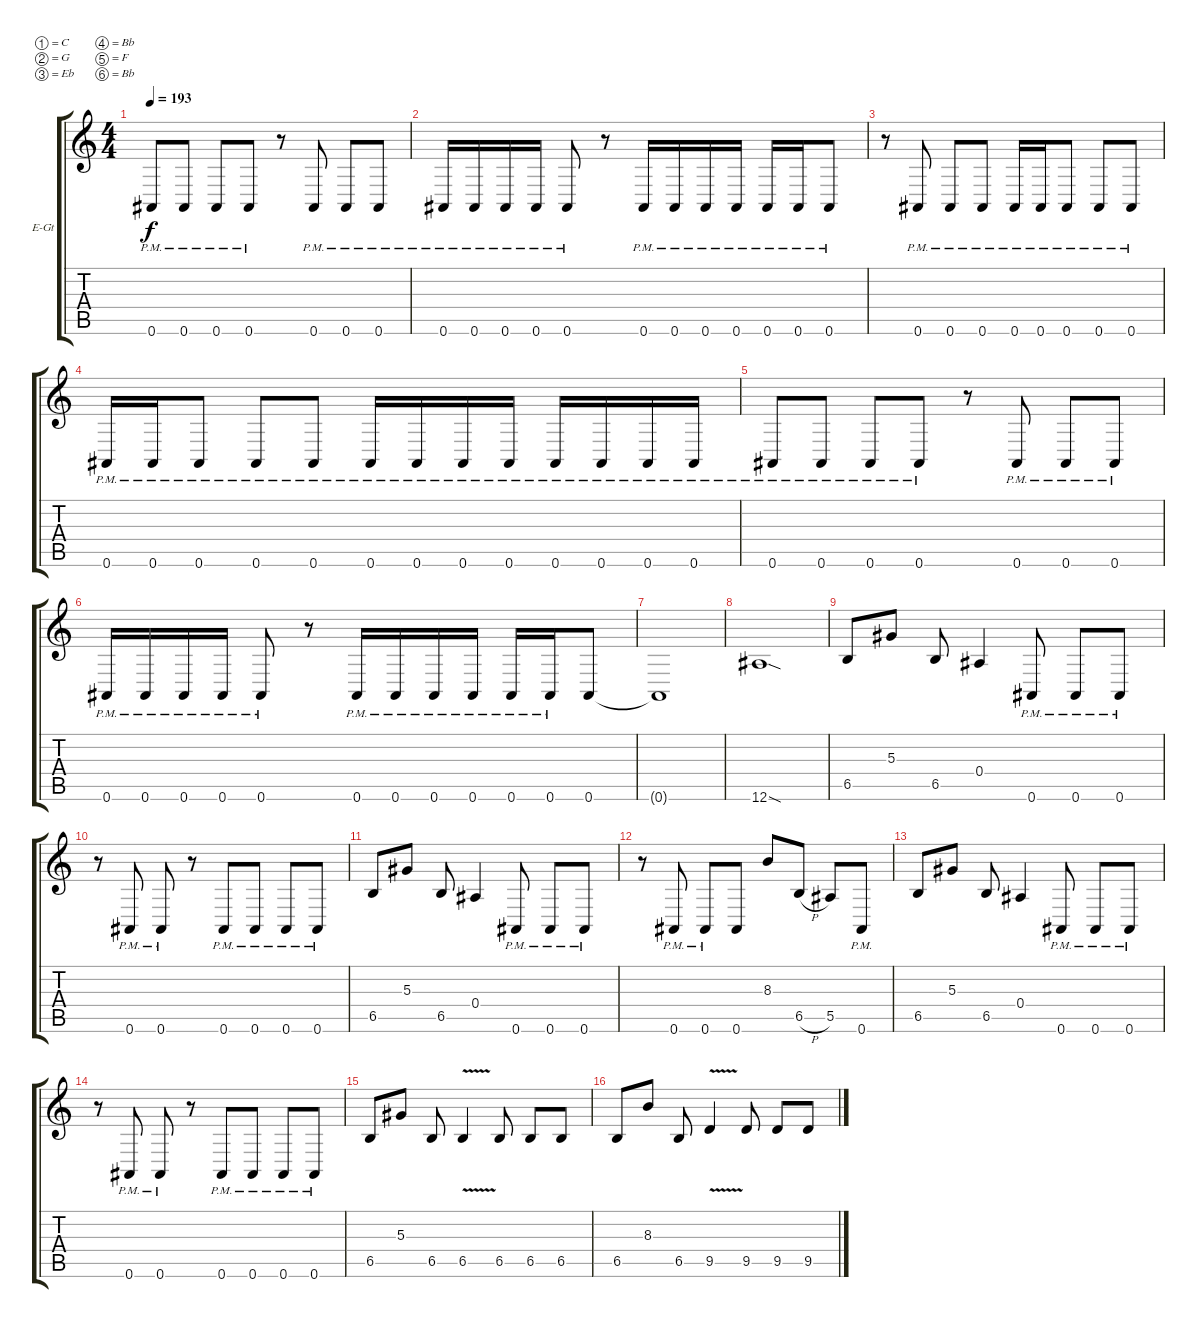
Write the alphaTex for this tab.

\bracketExtendMode groupsimilarinstruments
\firstSystemTrackNameOrientation horizontal
\otherSystemsTrackNameOrientation horizontal
\track ("Lee Malia" "E-Gt") {instrument distortionguitar}
\staff {score tabs}
\tuning (C4 G3 Eb3 Bb2 F2 Bb1)
\ts (4 4)
\tempo 193
\clef g2
\ks c
0.6{pm}.8{dy f} 0.6{pm}.8 0.6{pm}.8 0.6{pm}.8 r.8 0.6{pm}.8 0.6{pm}.8 0.6{pm}.8 |
0.6{pm}.16 0.6{pm}.16 0.6{pm}.16 0.6{pm}.16 0.6{pm}.8 r.8 0.6{pm}.16 0.6{pm}.16 0.6{pm}.16 0.6{pm}.16 0.6{pm}.16 0.6{pm}.16 0.6{pm}.8 |
r.8 0.6{pm}.8 0.6{pm}.8 0.6{pm}.8 0.6{pm}.16 0.6{pm}.16 0.6{pm}.8 0.6{pm}.8 0.6{pm}.8 |
0.6{pm}.16 0.6{pm}.16 0.6{pm}.8 0.6{pm}.8 0.6{pm}.8 0.6{pm}.16 0.6{pm}.16 0.6{pm}.16 0.6{pm}.16 0.6{pm}.16 0.6{pm}.16 0.6{pm}.16 0.6{pm}.16 |
0.6{pm}.8 0.6{pm}.8 0.6{pm}.8 0.6{pm}.8 r.8 0.6{pm}.8 0.6{pm}.8 0.6{pm}.8 |
0.6{pm}.16 0.6{pm}.16 0.6{pm}.16 0.6{pm}.16 0.6{pm}.8 r.8 0.6{pm}.16 0.6{pm}.16 0.6{pm}.16 0.6{pm}.16 0.6{pm}.16 0.6{pm}.16 0.6.8 |
0.6{t}.1 |
12.6{sod}.1 |
6.5.8 5.3.8 6.5.8 0.4.4 0.6{pm}.8 0.6{pm}.8 0.6{pm}.8 |
r.8 0.6{pm}.8 0.6{pm}.8 r.8 0.6{pm}.8 0.6{pm}.8 0.6{pm}.8 0.6{pm}.8 |
6.5.8 5.3.8 6.5.8 0.4.4 0.6{pm}.8 0.6{pm}.8 0.6{pm}.8 |
r.8 0.6{pm}.8 0.6{pm}.8 0.6.8 8.3.8 6.5{h}.8 5.5.8 0.6{pm}.8 |
6.5.8 5.3.8 6.5.8 0.4.4 0.6{pm}.8 0.6{pm}.8 0.6{pm}.8 |
r.8 0.6{pm}.8 0.6{pm}.8 r.8 0.6{pm}.8 0.6{pm}.8 0.6{pm}.8 0.6{pm}.8 |
6.5.8 5.3.8 6.5.8 6.5{v}.4 6.5.8 6.5.8 6.5.8 |
6.5.8 8.3.8 6.5.8 9.5{v}.4 9.5.8 9.5.8 9.5.8
